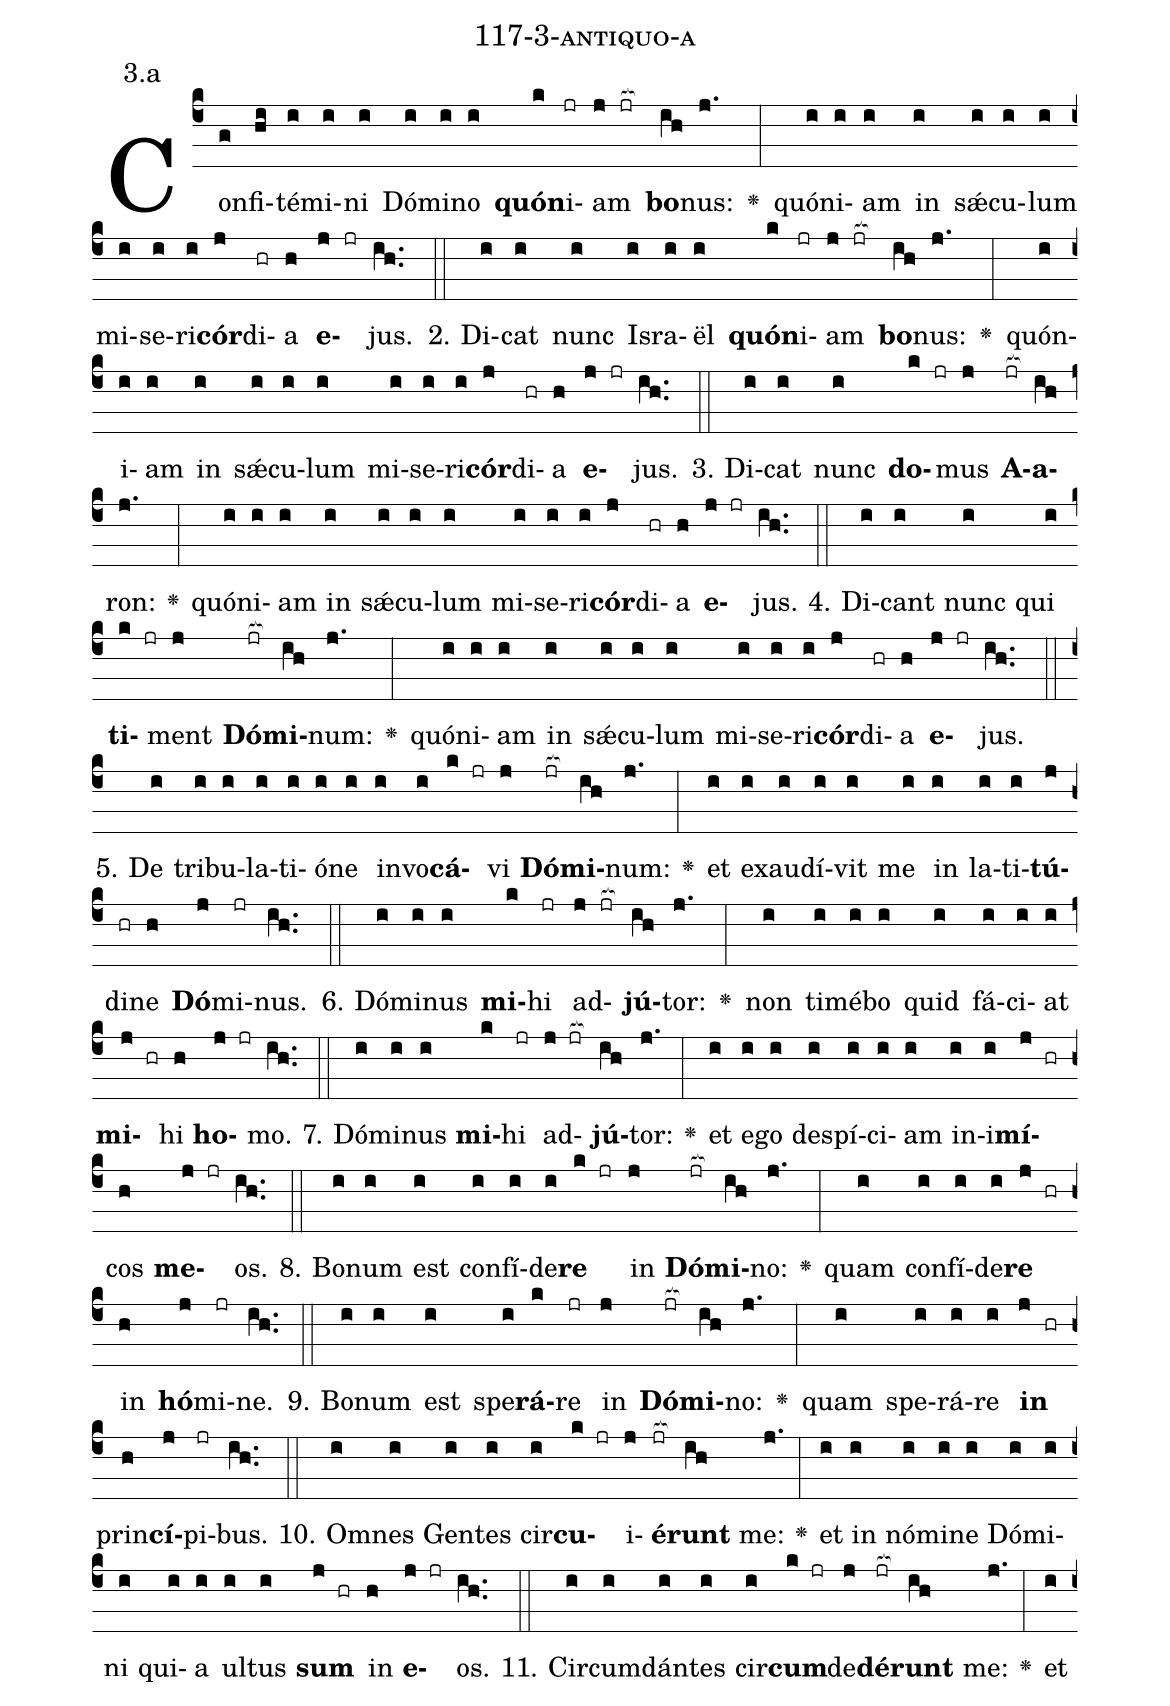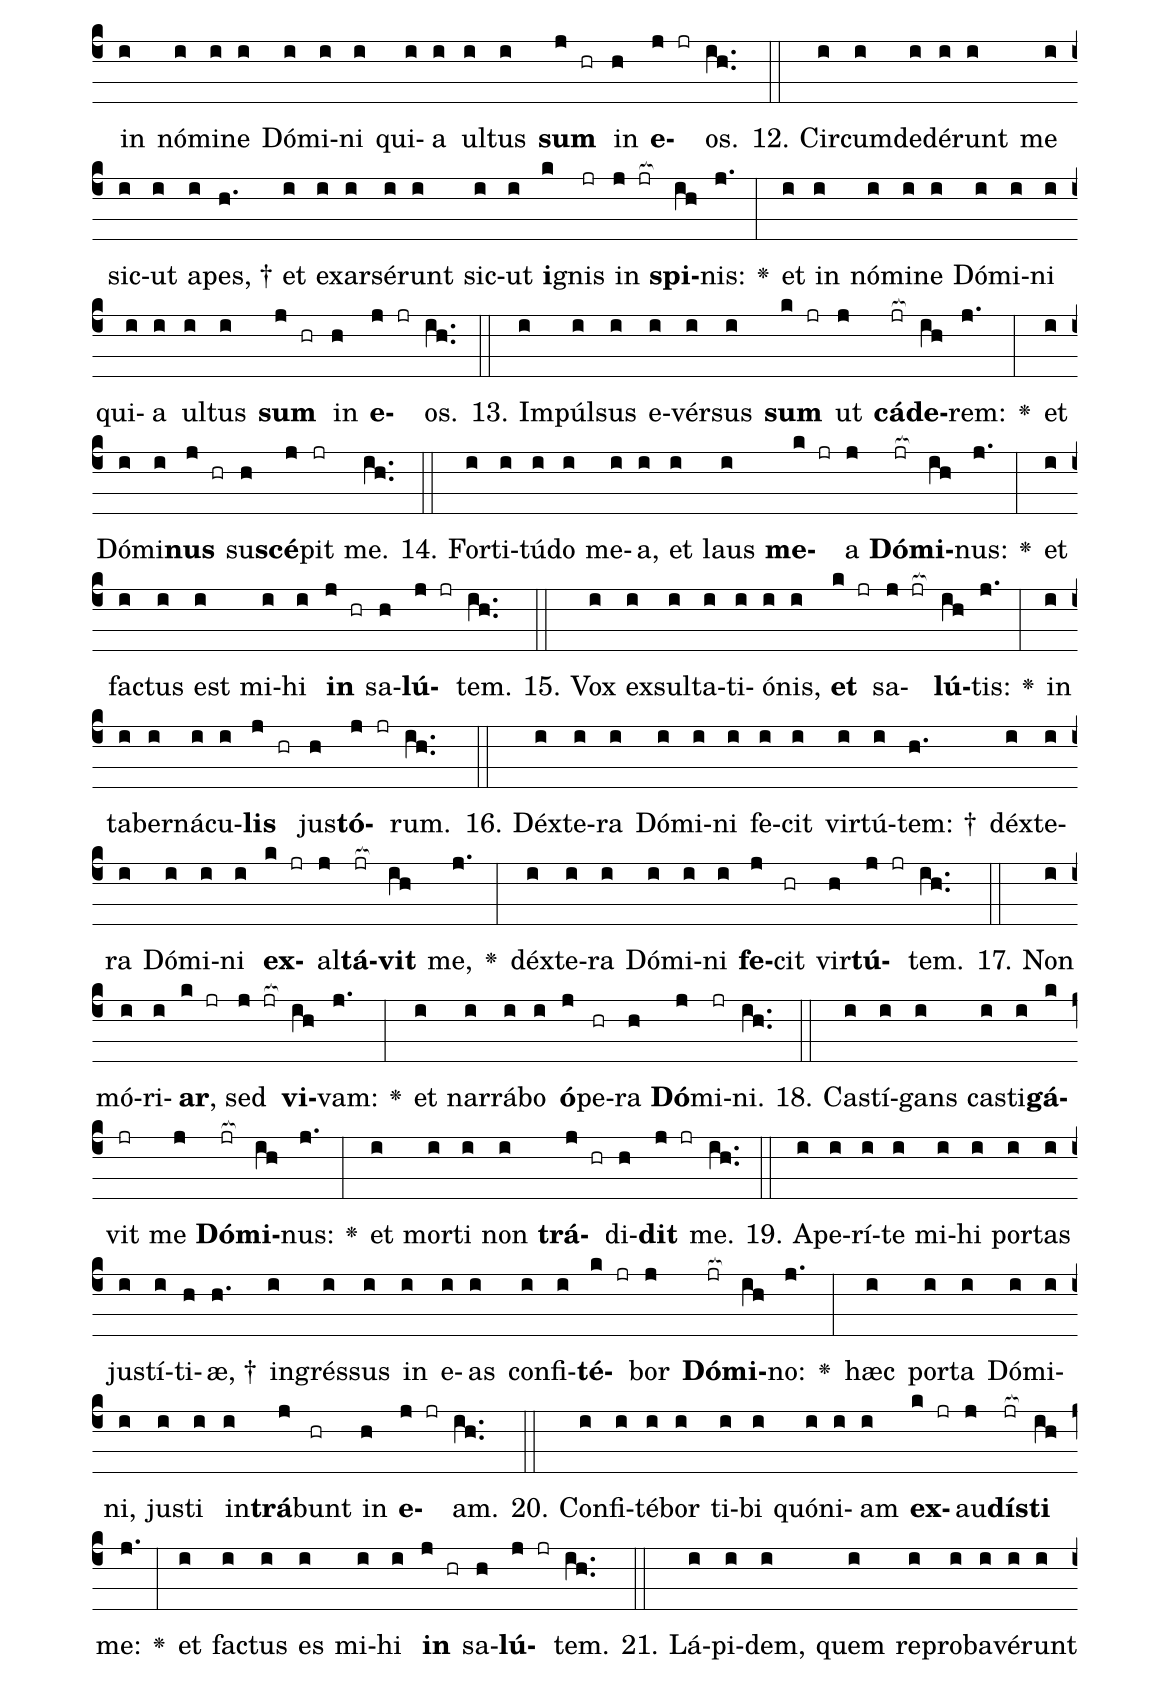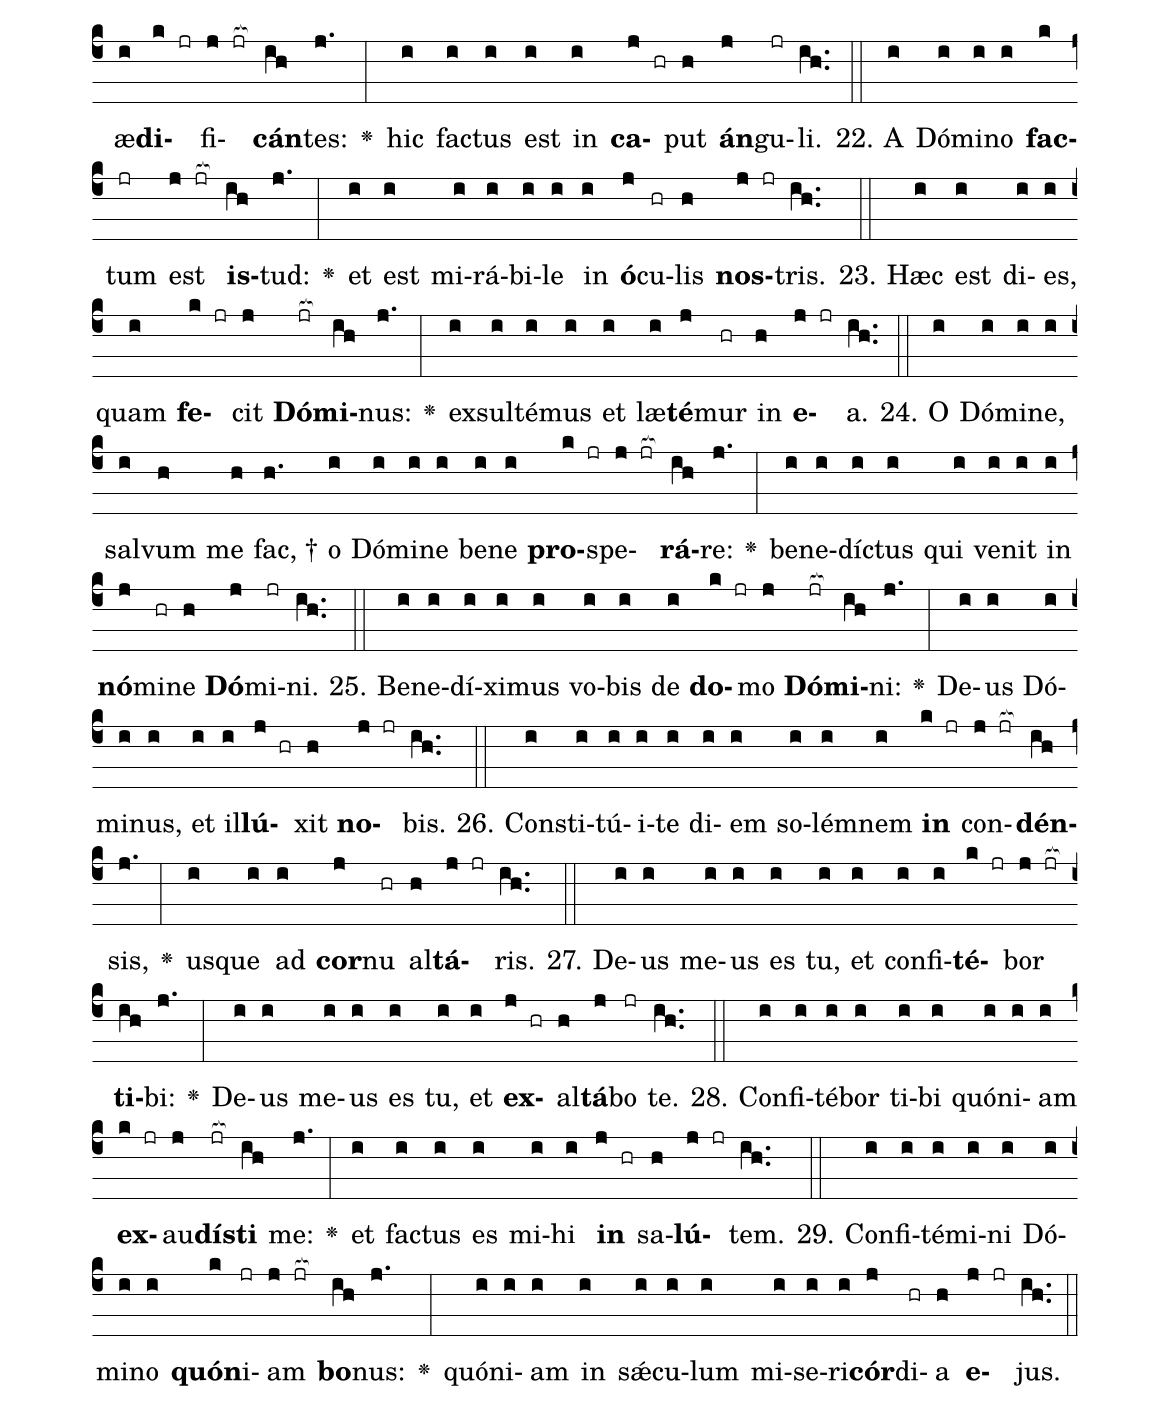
name: 117-3-antiquo-a;
annotation: 3.a;
%%
(c4)Con(g)fi(hi)té(i)mi(i)ni(i) Dó(i)mi(i)no(i) <b>quón</b>(k)i(jr)am(j jr[ocb:1{]) <b>bo</b>(ih[ocb:0}])nus:(j.) <v>\greheightstar</v>(:) quón(i)i(i)am(i) in(i) sǽ(i)cu(i)lum(i) mi(i)se(i)ri(i)<b>cór</b>(j)di(hr)a(h) <b>e</b>(j jr)jus.(ih..) (::)
2. Di(i)cat(i) nunc(i) Is(i)ra(i)ël(i) <b>quón</b>(k)i(jr)am(j jr[ocb:1{]) <b>bo</b>(ih[ocb:0}])nus:(j.) <v>\greheightstar</v>(:) quón(i)i(i)am(i) in(i) sǽ(i)cu(i)lum(i) mi(i)se(i)ri(i)<b>cór</b>(j)di(hr)a(h) <b>e</b>(j jr)jus.(ih..) (::)
3. Di(i)cat(i) nunc(i) <b>do</b>(k jr)mus(j) <b>A</b>(jr[ocb:1{])<b>a</b>(ih[ocb:0}])ron:(j.) <v>\greheightstar</v>(:) quón(i)i(i)am(i) in(i) sǽ(i)cu(i)lum(i) mi(i)se(i)ri(i)<b>cór</b>(j)di(hr)a(h) <b>e</b>(j jr)jus.(ih..) (::)
4. Di(i)cant(i) nunc(i) qui(i) <b>ti</b>(k jr)ment(j) <b>Dó</b>(jr[ocb:1{])<b>mi</b>(ih[ocb:0}])num:(j.) <v>\greheightstar</v>(:) quón(i)i(i)am(i) in(i) sǽ(i)cu(i)lum(i) mi(i)se(i)ri(i)<b>cór</b>(j)di(hr)a(h) <b>e</b>(j jr)jus.(ih..) (::)
5. De(i) tri(i)bu(i)la(i)ti(i)ó(i)ne(i) in(i)vo(i)<b>cá</b>(k jr)vi(j) <b>Dó</b>(jr[ocb:1{])<b>mi</b>(ih[ocb:0}])num:(j.) <v>\greheightstar</v>(:) et(i) ex(i)au(i)dí(i)vit(i) me(i) in(i) la(i)ti(i)<b>tú</b>(j)di(hr)ne(h) <b>Dó</b>(j)mi(jr)nus.(ih..) (::)
6. Dó(i)mi(i)nus(i) <b>mi</b>(k)hi(jr) ad(j jr[ocb:1{])<b>jú</b>(ih[ocb:0}])tor:(j.) <v>\greheightstar</v>(:) non(i) ti(i)mé(i)bo(i) quid(i) fá(i)ci(i)at(i) <b>mi</b>(j hr)hi(h) <b>ho</b>(j jr)mo.(ih..) (::)
7. Dó(i)mi(i)nus(i) <b>mi</b>(k)hi(jr) ad(j jr[ocb:1{])<b>jú</b>(ih[ocb:0}])tor:(j.) <v>\greheightstar</v>(:) et(i) e(i)go(i) de(i)spí(i)ci(i)am(i) in(i)i(i)<b>mí</b>(j hr)cos(h) <b>me</b>(j jr)os.(ih..) (::)
8. Bo(i)num(i) est(i) con(i)fí(i)de(i)<b>re</b>(k jr) in(j) <b>Dó</b>(jr[ocb:1{])<b>mi</b>(ih[ocb:0}])no:(j.) <v>\greheightstar</v>(:) quam(i) con(i)fí(i)de(i)<b>re</b>(j hr) in(h) <b>hó</b>(j)mi(jr)ne.(ih..) (::)
9. Bo(i)num(i) est(i) spe(i)<b>rá</b>(k)re(jr) in(j) <b>Dó</b>(jr[ocb:1{])<b>mi</b>(ih[ocb:0}])no:(j.) <v>\greheightstar</v>(:) quam(i) spe(i)rá(i)re(i) <b>in</b>(j hr) prin(h)<b>cí</b>(j)pi(jr)bus.(ih..) (::)
10. Om(i)nes(i) Gen(i)tes(i) cir(i)<b>cu</b>(k jr)i(j)<b>é</b>(jr[ocb:1{])<b>runt</b>(ih[ocb:0}]) me:(j.) <v>\greheightstar</v>(:) et(i) in(i) nó(i)mi(i)ne(i) Dó(i)mi(i)ni(i) qui(i)a(i) ul(i)tus(i) <b>sum</b>(j hr) in(h) <b>e</b>(j jr)os.(ih..) (::)
11. Cir(i)cum(i)dán(i)tes(i) cir(i)<b>cum</b>(k jr)de(j)<b>dé</b>(jr[ocb:1{])<b>runt</b>(ih[ocb:0}]) me:(j.) <v>\greheightstar</v>(:) et(i) in(i) nó(i)mi(i)ne(i) Dó(i)mi(i)ni(i) qui(i)a(i) ul(i)tus(i) <b>sum</b>(j hr) in(h) <b>e</b>(j jr)os.(ih..) (::)
12. Cir(i)cum(i)de(i)dé(i)runt(i) me(i) sic(i)ut(i) a(i)pes, †(h.) et(i) ex(i)ar(i)sé(i)runt(i) sic(i)ut(i) <b>i</b>(k)gnis(jr) in(j jr[ocb:1{]) <b>spi</b>(ih[ocb:0}])nis:(j.) <v>\greheightstar</v>(:) et(i) in(i) nó(i)mi(i)ne(i) Dó(i)mi(i)ni(i) qui(i)a(i) ul(i)tus(i) <b>sum</b>(j hr) in(h) <b>e</b>(j jr)os.(ih..) (::)
13. Im(i)púl(i)sus(i) e(i)vér(i)sus(i) <b>sum</b>(k jr) ut(j) <b>cá</b>(jr[ocb:1{])<b>de</b>(ih[ocb:0}])rem:(j.) <v>\greheightstar</v>(:) et(i) Dó(i)mi(i)<b>nus</b>(j hr) su(h)<b>scé</b>(j)pit(jr) me.(ih..) (::)
14. For(i)ti(i)tú(i)do(i) me(i)a,(i) et(i) laus(i) <b>me</b>(k jr)a(j) <b>Dó</b>(jr[ocb:1{])<b>mi</b>(ih[ocb:0}])nus:(j.) <v>\greheightstar</v>(:) et(i) fac(i)tus(i) est(i) mi(i)hi(i) <b>in</b>(j hr) sa(h)<b>lú</b>(j jr)tem.(ih..) (::)
15. Vox(i) ex(i)sul(i)ta(i)ti(i)ó(i)nis,(i) <b>et</b>(k jr) sa(j jr[ocb:1{])<b>lú</b>(ih[ocb:0}])tis:(j.) <v>\greheightstar</v>(:) in(i) ta(i)ber(i)ná(i)cu(i)<b>lis</b>(j hr) jus(h)<b>tó</b>(j jr)rum.(ih..) (::)
16. Déx(i)te(i)ra(i) Dó(i)mi(i)ni(i) fe(i)cit(i) vir(i)tú(i)tem: †(h.) déx(i)te(i)ra(i) Dó(i)mi(i)ni(i) <b>ex</b>(k jr)al(j)<b>tá</b>(jr[ocb:1{])<b>vit</b>(ih[ocb:0}]) me,(j.) <v>\greheightstar</v>(:) déx(i)te(i)ra(i) Dó(i)mi(i)ni(i) <b>fe</b>(j)cit(hr) vir(h)<b>tú</b>(j jr)tem.(ih..) (::)
17. Non(i) mó(i)ri(i)<b>ar</b>,(k jr) sed(j jr[ocb:1{]) <b>vi</b>(ih[ocb:0}])vam:(j.) <v>\greheightstar</v>(:) et(i) nar(i)rá(i)bo(i) <b>ó</b>(j)pe(hr)ra(h) <b>Dó</b>(j)mi(jr)ni.(ih..) (::)
18. Cas(i)tí(i)gans(i) cas(i)ti(i)<b>gá</b>(k)vit(jr) me(j) <b>Dó</b>(jr[ocb:1{])<b>mi</b>(ih[ocb:0}])nus:(j.) <v>\greheightstar</v>(:) et(i) mor(i)ti(i) non(i) <b>trá</b>(j hr)di(h)<b>dit</b>(j jr) me.(ih..) (::)
19. A(i)pe(i)rí(i)te(i) mi(i)hi(i) por(i)tas(i) jus(i)tí(i)ti(h)æ, †(h.) in(i)grés(i)sus(i) in(i) e(i)as(i) con(i)fi(i)<b>té</b>(k jr)bor(j) <b>Dó</b>(jr[ocb:1{])<b>mi</b>(ih[ocb:0}])no:(j.) <v>\greheightstar</v>(:) hæc(i) por(i)ta(i) Dó(i)mi(i)ni,(i) jus(i)ti(i) in(i)<b>trá</b>(j)bunt(hr) in(h) <b>e</b>(j jr)am.(ih..) (::)
20. Con(i)fi(i)té(i)bor(i) ti(i)bi(i) quón(i)i(i)am(i) <b>ex</b>(k jr)au(j)<b>dís</b>(jr[ocb:1{])<b>ti</b>(ih[ocb:0}]) me:(j.) <v>\greheightstar</v>(:) et(i) fac(i)tus(i) es(i) mi(i)hi(i) <b>in</b>(j hr) sa(h)<b>lú</b>(j jr)tem.(ih..) (::)
21. Lá(i)pi(i)dem,(i) quem(i) re(i)pro(i)ba(i)vé(i)runt(i) æ(i)<b>di</b>(k jr)fi(j jr[ocb:1{])<b>cán</b>(ih[ocb:0}])tes:(j.) <v>\greheightstar</v>(:) hic(i) fac(i)tus(i) est(i) in(i) <b>ca</b>(j hr)put(h) <b>án</b>(j)gu(jr)li.(ih..) (::)
22. A(i) Dó(i)mi(i)no(i) <b>fac</b>(k)tum(jr) est(j jr[ocb:1{]) <b>is</b>(ih[ocb:0}])tud:(j.) <v>\greheightstar</v>(:) et(i) est(i) mi(i)rá(i)bi(i)le(i) in(i) <b>ó</b>(j)cu(hr)lis(h) <b>nos</b>(j jr)tris.(ih..) (::)
23. Hæc(i) est(i) di(i)es,(i) quam(i) <b>fe</b>(k jr)cit(j) <b>Dó</b>(jr[ocb:1{])<b>mi</b>(ih[ocb:0}])nus:(j.) <v>\greheightstar</v>(:) ex(i)sul(i)té(i)mus(i) et(i) læ(i)<b>té</b>(j)mur(hr) in(h) <b>e</b>(j jr)a.(ih..) (::)
24. O(i) Dó(i)mi(i)ne,(i) sal(i)vum(h) me(h) fac, †(h.) o(i) Dó(i)mi(i)ne(i) be(i)ne(i) <b>pro</b>(k jr)spe(j jr[ocb:1{])<b>rá</b>(ih[ocb:0}])re:(j.) <v>\greheightstar</v>(:) be(i)ne(i)díc(i)tus(i) qui(i) ve(i)nit(i) in(i) <b>nó</b>(j)mi(hr)ne(h) <b>Dó</b>(j)mi(jr)ni.(ih..) (::)
25. Be(i)ne(i)dí(i)xi(i)mus(i) vo(i)bis(i) de(i) <b>do</b>(k jr)mo(j) <b>Dó</b>(jr[ocb:1{])<b>mi</b>(ih[ocb:0}])ni:(j.) <v>\greheightstar</v>(:) De(i)us(i) Dó(i)mi(i)nus,(i) et(i) il(i)<b>lú</b>(j hr)xit(h) <b>no</b>(j jr)bis.(ih..) (::)
26. Con(i)sti(i)tú(i)i(i)te(i) di(i)em(i) so(i)lém(i)nem(i) <b>in</b>(k jr) con(j jr[ocb:1{])<b>dén</b>(ih[ocb:0}])sis,(j.) <v>\greheightstar</v>(:) us(i)que(i) ad(i) <b>cor</b>(j)nu(hr) al(h)<b>tá</b>(j jr)ris.(ih..) (::)
27. De(i)us(i) me(i)us(i) es(i) tu,(i) et(i) con(i)fi(i)<b>té</b>(k jr)bor(j jr[ocb:1{]) <b>ti</b>(ih[ocb:0}])bi:(j.) <v>\greheightstar</v>(:) De(i)us(i) me(i)us(i) es(i) tu,(i) et(i) <b>ex</b>(j hr)al(h)<b>tá</b>(j)bo(jr) te.(ih..) (::)
28. Con(i)fi(i)té(i)bor(i) ti(i)bi(i) quón(i)i(i)am(i) <b>ex</b>(k jr)au(j)<b>dís</b>(jr[ocb:1{])<b>ti</b>(ih[ocb:0}]) me:(j.) <v>\greheightstar</v>(:) et(i) fac(i)tus(i) es(i) mi(i)hi(i) <b>in</b>(j hr) sa(h)<b>lú</b>(j jr)tem.(ih..) (::)
29. Con(i)fi(i)té(i)mi(i)ni(i) Dó(i)mi(i)no(i) <b>quón</b>(k)i(jr)am(j jr[ocb:1{]) <b>bo</b>(ih[ocb:0}])nus:(j.) <v>\greheightstar</v>(:) quón(i)i(i)am(i) in(i) sǽ(i)cu(i)lum(i) mi(i)se(i)ri(i)<b>cór</b>(j)di(hr)a(h) <b>e</b>(j jr)jus.(ih..) (::)
